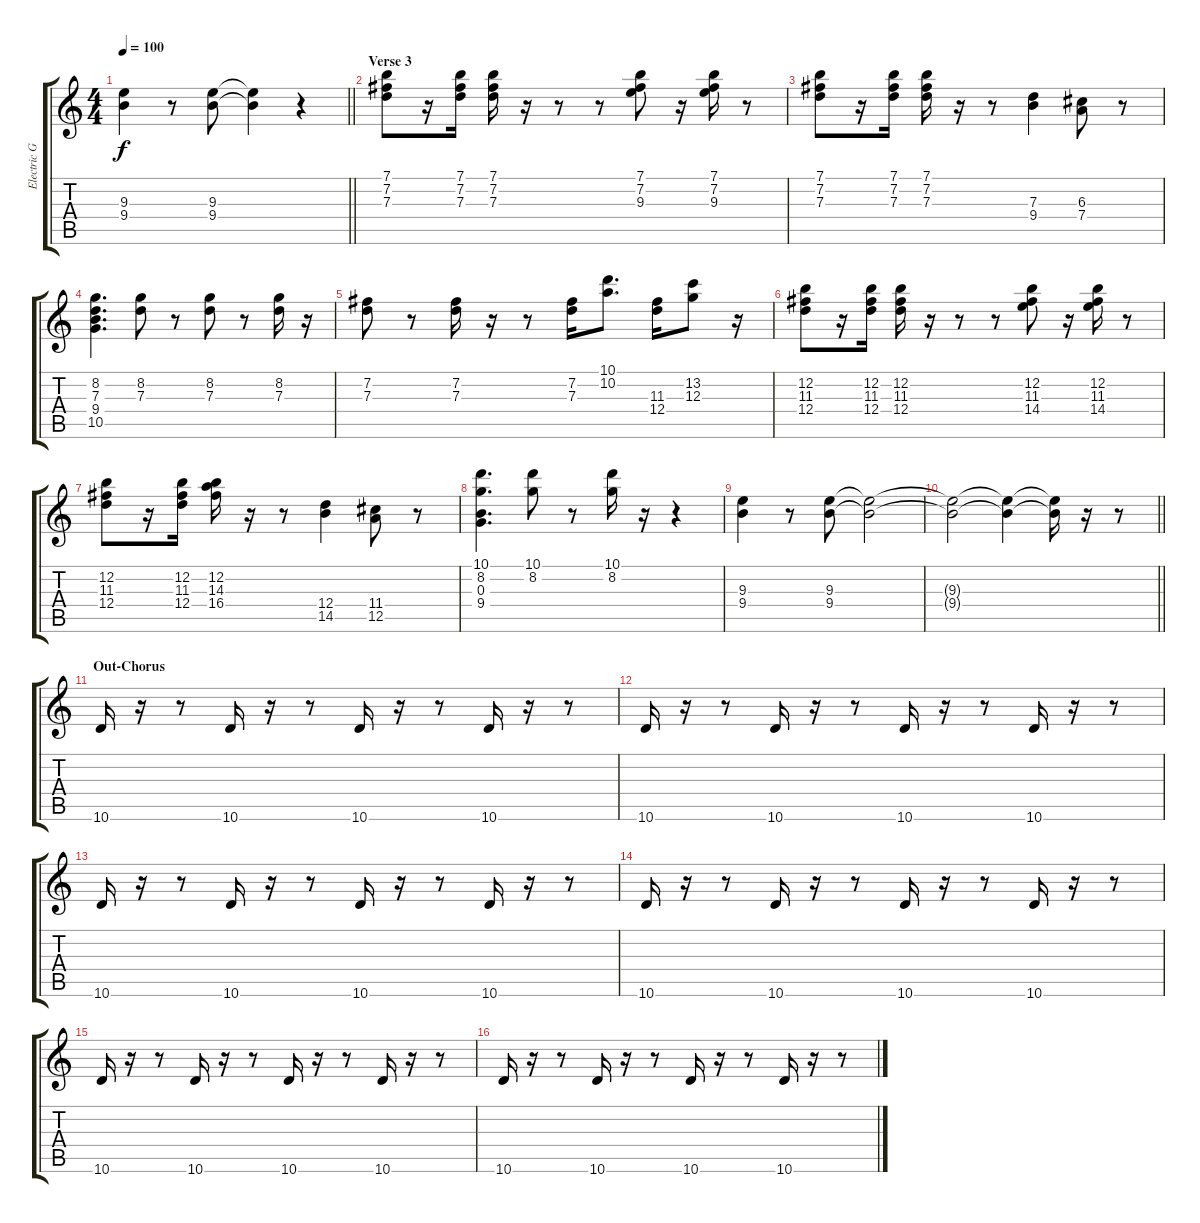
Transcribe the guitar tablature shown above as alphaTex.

\track ("Electric Guitar (clean)" "Electric G") {instrument electricguitarclean}
\staff {score tabs}
\tuning (E4 B3 G3 D3 A2 E2) {hide}
\ts (4 4)
\tempo 100
\clef g2
\barLineRight lightlight
\ks c
(9.3 9.4).4{dy f} r.8 (9.3 9.4).8 (9.3{t} 9.4{t}).4 r.4 |
\section ("" "Verse 3")
(7.1 7.2 7.3).8 r.16 (7.1 7.2 7.3).16 (7.1 7.2 7.3).16 r.16 r.8 r.8 (7.1 7.2 9.3).8 r.16 (7.1 7.2 9.3).16 r.8 |
(7.1 7.2 7.3).8 r.16 (7.1 7.2 7.3).16 (7.1 7.2 7.3).16 r.16 r.8 (7.3 9.4).4 (6.3 7.4).8 r.8 |
(8.2 7.3 9.4 10.5).4{d} (8.2 7.3).8 r.8 (8.2 7.3).8 r.8 (8.2 7.3).16 r.16 |
(7.2 7.3).8 r.8 (7.2 7.3).16 r.16 r.8 (7.2 7.3).16 (10.1 10.2).8{d} (11.3 12.4).16 (13.2 12.3).8 r.16 |
(12.2 11.3 12.4).8 r.16 (12.2 11.3 12.4).16 (12.2 11.3 12.4).16 r.16 r.8 r.8 (12.2 11.3 14.4).8 r.16 (12.2 11.3 14.4).16 r.8 |
(12.2 11.3 12.4).8 r.16 (12.2 11.3 12.4).16 (12.2 14.3 16.4).16 r.16 r.8 (12.4 14.5).4 (11.4 12.5).8 r.8 |
(10.1 8.2 0.3 9.4).4{d} (10.1 8.2).8 r.8 (10.1 8.2).16 r.16 r.4 |
(9.3 9.4).4 r.8 (9.3 9.4).8 (9.3{t} 9.4{t}).2 |
\barLineRight lightlight
(9.3{t} 9.4{t}).2 (9.3{t} 9.4{t}).4 (9.3{t} 9.4{t}).16 r.16 r.8 |
\section ("" "Out-Chorus")
10.6.16 r.16 r.8 10.6.16 r.16 r.8 10.6.16 r.16 r.8 10.6.16 r.16 r.8 |
10.6.16 r.16 r.8 10.6.16 r.16 r.8 10.6.16 r.16 r.8 10.6.16 r.16 r.8 |
10.6.16 r.16 r.8 10.6.16 r.16 r.8 10.6.16 r.16 r.8 10.6.16 r.16 r.8 |
10.6.16 r.16 r.8 10.6.16 r.16 r.8 10.6.16 r.16 r.8 10.6.16 r.16 r.8 |
10.6.16 r.16 r.8 10.6.16 r.16 r.8 10.6.16 r.16 r.8 10.6.16 r.16 r.8 |
10.6.16 r.16 r.8 10.6.16 r.16 r.8 10.6.16 r.16 r.8 10.6.16 r.16 r.8
